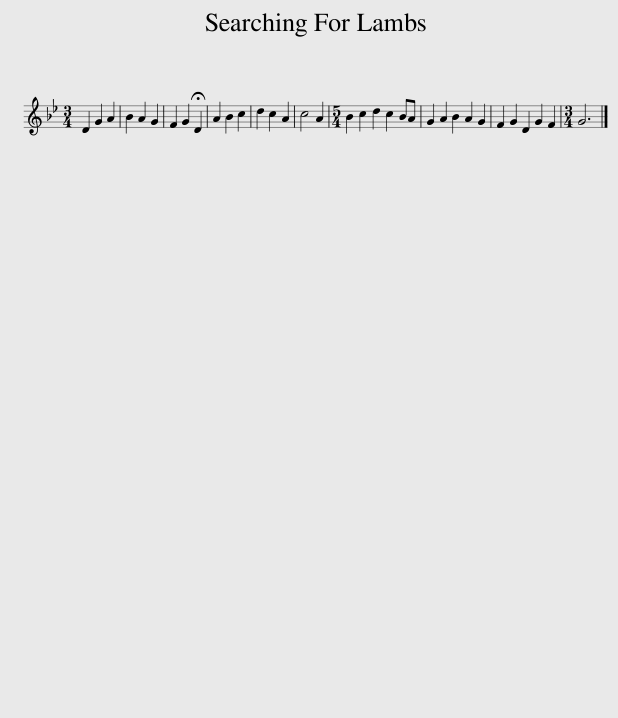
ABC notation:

X:1
L:1/8
M:3/4
I:linebreak $
K:Gmin
V:1 treble
V:1
 D2 G2 A2 | B2 A2 G2 | F2 G2 !fermata!D2 | A2 B2 c2 | d2 c2 A2 | %5
 c4 A2 |[M:5/4] B2 c2 d2 c2 BA | G2 A2 B2 A2 G2 | F2 G2 D2 G2 F2 |[M:3/4] G6 |] %10
